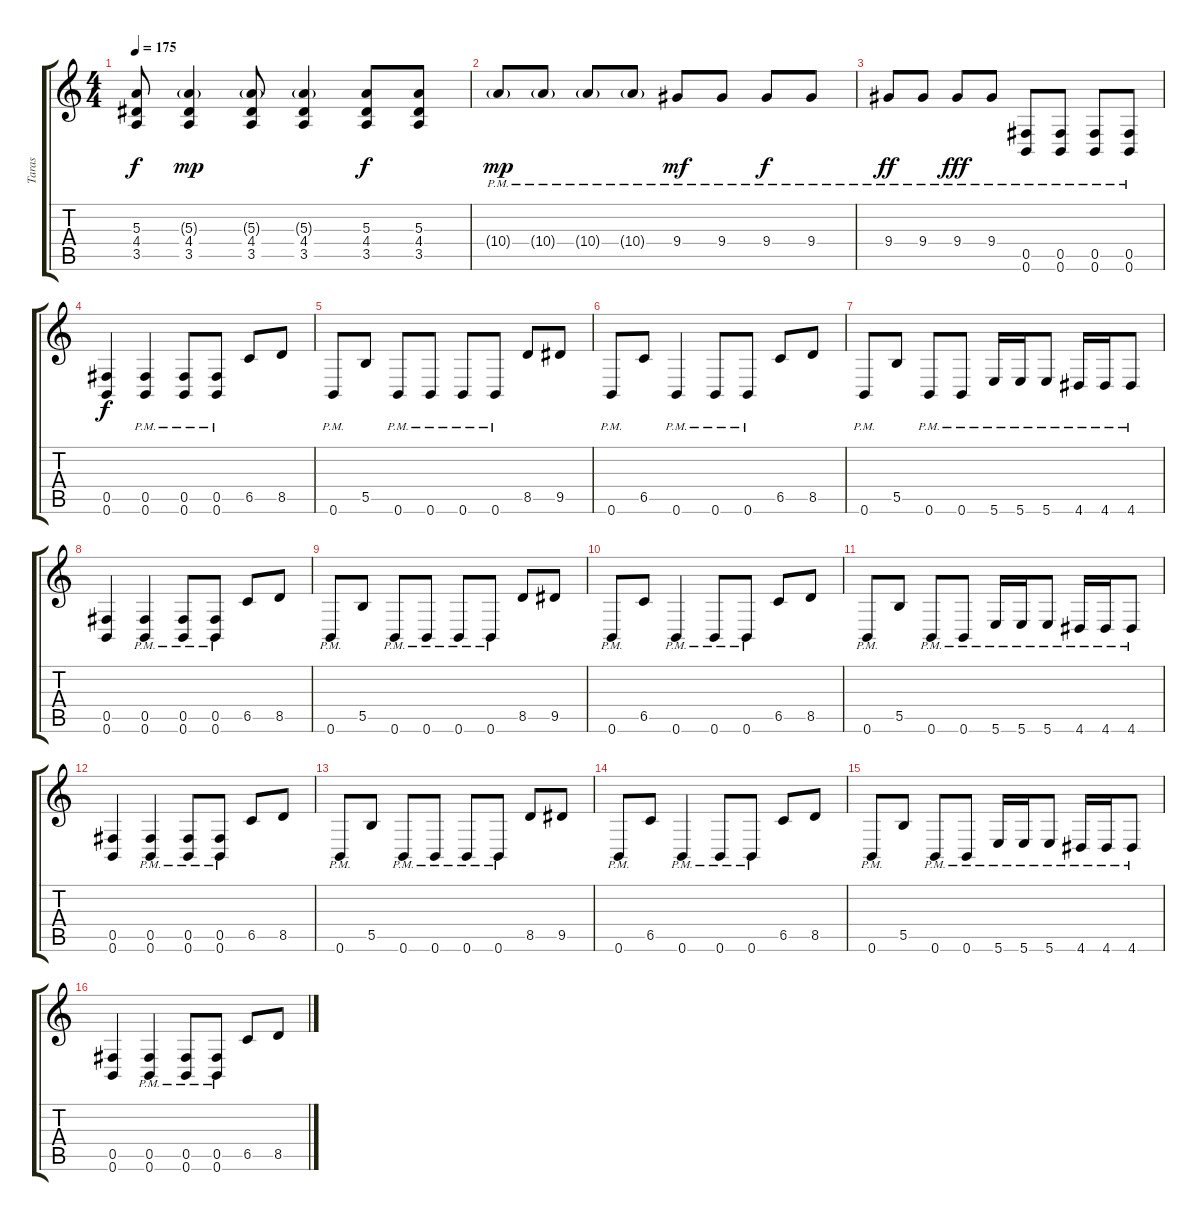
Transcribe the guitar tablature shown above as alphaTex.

\track ("Taras" "Taras") {instrument distortionguitar}
\staff {score tabs}
\tuning (Db4 Ab3 E3 B2 Gb2 B1) {hide}
\ts (4 4)
\tempo 175
\clef g2
\ks c
(5.3{t} 4.4{t} 3.5{t}).8{dy f} (5.3{g} 4.4 3.5).4{dy mp} (5.3{g} 4.4 3.5).8 (5.3{g} 4.4 3.5).4 (5.3 4.4 3.5).8{dy f} (5.3 4.4 3.5).8 |
10.4{g pm}.8{dy mp instrument distortionguitar} 10.4{g pm}.8 10.4{g pm}.8 10.4{g pm}.8 9.4{pm}.8{dy mf} 9.4{pm}.8 9.4{pm}.8{dy f} 9.4{pm}.8 |
9.4{pm}.8{dy ff} 9.4{pm}.8 9.4{pm}.8{dy fff} 9.4{pm}.8 (0.5{pm} 0.6{pm}).8 (0.5{pm} 0.6{pm}).8 (0.5{pm} 0.6{pm}).8 (0.5{pm} 0.6{pm}).8 |
(0.5 0.6).4{dy f} (0.5{pm} 0.6{pm}).4 (0.5{pm} 0.6{pm}).8 (0.5{pm} 0.6{pm}).8 6.5.8 8.5.8 |
0.6{pm}.8 5.5.8 0.6{pm}.8 0.6{pm}.8 0.6{pm}.8 0.6{pm}.8 8.5.8 9.5.8 |
0.6{pm}.8 6.5.8 0.6{pm}.4 0.6{pm}.8 0.6{pm}.8 6.5.8 8.5.8 |
0.6{pm}.8 5.5.8 0.6{pm}.8 0.6{pm}.8 5.6{pm}.16 5.6{pm}.16 5.6{pm}.8 4.6{pm}.16 4.6{pm}.16 4.6{pm}.8 |
(0.5 0.6).4 (0.5{pm} 0.6{pm}).4 (0.5{pm} 0.6{pm}).8 (0.5{pm} 0.6{pm}).8 6.5.8 8.5.8 |
0.6{pm}.8 5.5.8 0.6{pm}.8 0.6{pm}.8 0.6{pm}.8 0.6{pm}.8 8.5.8 9.5.8 |
0.6{pm}.8 6.5.8 0.6{pm}.4 0.6{pm}.8 0.6{pm}.8 6.5.8 8.5.8 |
0.6{pm}.8 5.5.8 0.6{pm}.8 0.6{pm}.8 5.6{pm}.16 5.6{pm}.16 5.6{pm}.8 4.6{pm}.16 4.6{pm}.16 4.6{pm}.8 |
(0.5 0.6).4 (0.5{pm} 0.6{pm}).4 (0.5{pm} 0.6{pm}).8 (0.5{pm} 0.6{pm}).8 6.5.8 8.5.8 |
0.6{pm}.8 5.5.8 0.6{pm}.8 0.6{pm}.8 0.6{pm}.8 0.6{pm}.8 8.5.8 9.5.8 |
0.6{pm}.8 6.5.8 0.6{pm}.4 0.6{pm}.8 0.6{pm}.8 6.5.8 8.5.8 |
0.6{pm}.8 5.5.8 0.6{pm}.8 0.6{pm}.8 5.6{pm}.16 5.6{pm}.16 5.6{pm}.8 4.6{pm}.16 4.6{pm}.16 4.6{pm}.8 |
(0.5 0.6).4 (0.5{pm} 0.6{pm}).4 (0.5{pm} 0.6{pm}).8 (0.5{pm} 0.6{pm}).8 6.5.8 8.5.8
